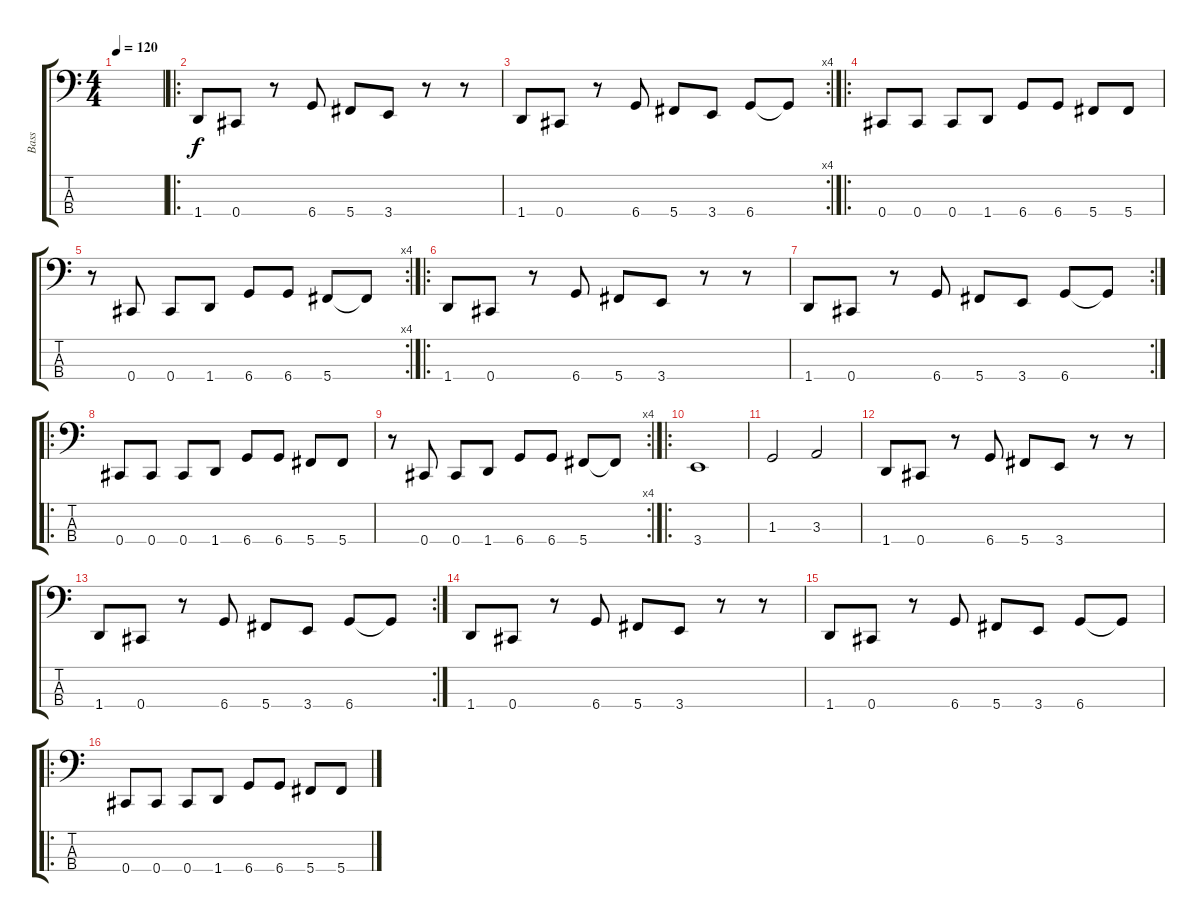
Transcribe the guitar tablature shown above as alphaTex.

\track ("Bass" "Bass") {instrument electricbasspick}
\staff {score tabs}
\tuning (E2 B1 Gb1 Db1) {hide}
\ts (4 4)
\tempo 120
\clef f4
\ks c
|
\ro
1.4.8 0.4.8 r.8 6.4.8 5.4.8 3.4.8 r.8 r.8 |
\rc 4
1.4.8 0.4.8 r.8 6.4.8 5.4.8 3.4.8 6.4.8 6.4{t}.8 |
\ro
0.4.8 0.4.8 0.4.8 1.4.8 6.4.8 6.4.8 5.4.8 5.4.8 |
\rc 4
r.8 0.4.8 0.4.8 1.4.8 6.4.8 6.4.8 5.4.8 5.4{t}.8 |
\ro
1.4.8 0.4.8 r.8 6.4.8 5.4.8 3.4.8 r.8 r.8 |
\rc 2
1.4.8 0.4.8 r.8 6.4.8 5.4.8 3.4.8 6.4.8 6.4{t}.8 |
\ro
0.4.8 0.4.8 0.4.8 1.4.8 6.4.8 6.4.8 5.4.8 5.4.8 |
\rc 4
r.8 0.4.8 0.4.8 1.4.8 6.4.8 6.4.8 5.4.8 5.4{t}.8 |
\ro
3.4.1 |
1.3.2 3.3.2 |
1.4.8 0.4.8 r.8 6.4.8 5.4.8 3.4.8 r.8 r.8 |
\rc 2
1.4.8 0.4.8 r.8 6.4.8 5.4.8 3.4.8 6.4.8 6.4{t}.8 |
1.4.8 0.4.8 r.8 6.4.8 5.4.8 3.4.8 r.8 r.8 |
1.4.8 0.4.8 r.8 6.4.8 5.4.8 3.4.8 6.4.8 6.4{t}.8 |
\ro
0.4.8 0.4.8 0.4.8 1.4.8 6.4.8 6.4.8 5.4.8 5.4.8
